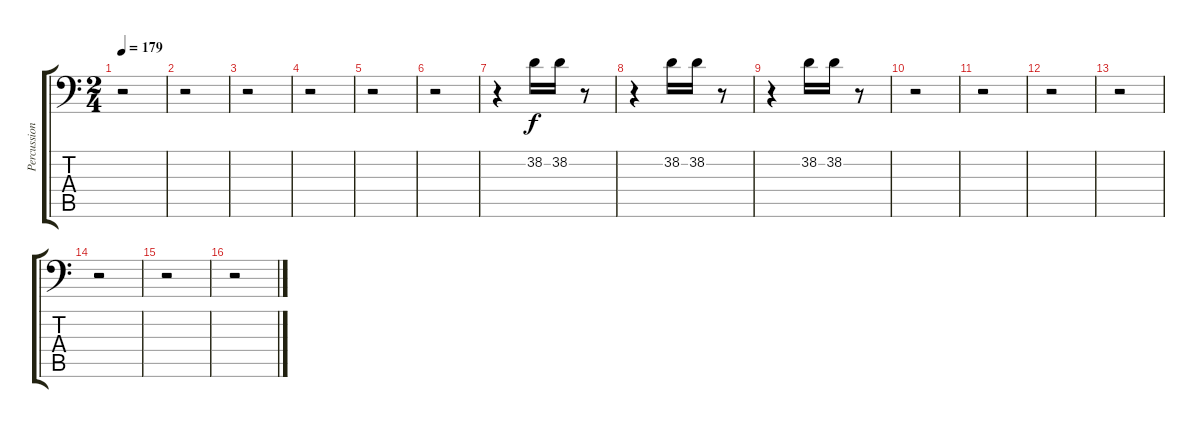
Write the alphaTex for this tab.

\track ("Percussions" "Percussion") {instrument acousticgrandpiano}
\staff {score tabs}
\tuning (C-1 C-1 C-1 C-1 C-1 C-1) {hide}
\ts (2 4)
\tempo 179
\clef f4
\ks c
r.2{dy f} |
r.2 |
r.2 |
r.2 |
r.2 |
r.2 |
r.4 38.2.16 38.2.16 r.8 |
r.4 38.2.16 38.2.16 r.8 |
r.4 38.2.16 38.2.16 r.8 |
r.2 |
r.2 |
r.2 |
r.2 |
r.2 |
r.2 |
r.2
